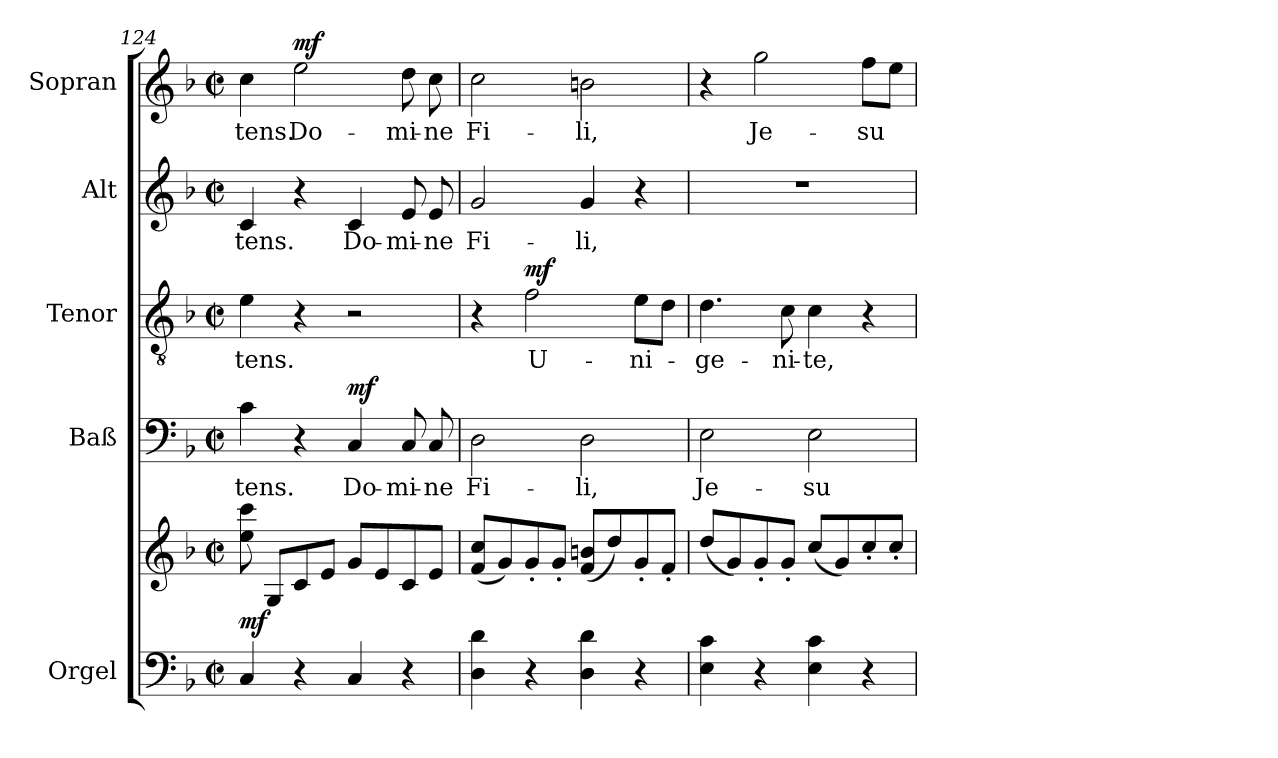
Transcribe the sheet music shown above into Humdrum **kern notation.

**kern	**kern	**dynam	**kern	**text	**dynam	**kern	**text	**dynam	**kern	**text	**kern	**text	**dynam
*part5	*part5	*part5	*part4	*part4	*part4	*part3	*part3	*part3	*part2	*part2	*part1	*part1	*part1
*staff6	*staff5	*staff5/6	*staff4	*staff4	*staff4	*staff3	*staff3	*staff3	*staff2	*staff2	*staff1	*staff1	*staff1
*I"Orgel	*	*	*I"Baß	*	*	*I"Tenor	*	*	*I"Alt	*	*I"Sopran	*	*
*I'Org.	*	*	*	*	*	*	*	*	*	*	*	*	*
*clefF4	*clefG2	*	*clefF4	*	*	*clefGv2	*	*	*clefG2	*	*clefG2	*	*
*k[b-]	*k[b-]	*	*k[b-]	*	*	*k[b-]	*	*	*k[b-]	*	*k[b-]	*	*
*F:	*F:	*	*F:	*	*	*F:	*	*	*F:	*	*F:	*	*
*M2/2	*M2/2	*	*M2/2	*	*	*M2/2	*	*	*M2/2	*	*M2/2	*	*
*met(c|)	*met(c|)	*	*met(c|)	*	*	*met(c|)	*	*	*met(c|)	*	*met(c|)	*	*
=124	=124	=124	=124	=124	=124	=124	=124	=124	=124	=124	=124	=124	=124
!	!	!LO:DY:b	!	!LO:LY:b	!	!	!LO:LY:b	!	!	!LO:LY:b	!	!LO:LY:b	!
4C/	8ee\ 8ccc\	mf	4c\	-tens.	.	4e\	-tens.	.	4c/	-tens.	4cc\	-tens.	.
.	8G/L	.	.	.	.	.	.	.	.	.	.	.	.
!	!	!	!	!	!	!	!	!	!	!	!	!LO:LY:b	!LO:DY:a
4r	8c/	.	4r	.	.	4r	.	.	4r	.	2ee\	Do-	mf
.	8e/J	.	.	.	.	.	.	.	.	.	.	.	.
!	!	!	!	!LO:LY:b	!LO:DY:a	!	!	!	!	!LO:LY:b	!	!	!
4C/	8g/L	.	4C/	Do-	mf	2r	.	.	4c/	Do-	.	.	.
.	8e/	.	.	.	.	.	.	.	.	.	.	.	.
!	!	!	!	!LO:LY:b	!	!	!	!	!	!LO:LY:b	!	!LO:LY:b	!
4r	8c/	.	8C/	-mi-	.	.	.	.	8e/	-mi-	8dd\	-mi-	.
!	!	!	!	!LO:LY:b	!	!	!	!	!	!LO:LY:b	!	!LO:LY:b	!
.	8e/J	.	8C/	-ne	.	.	.	.	8e/	-ne	8cc\	-ne	.
=125	=125	=125	=125	=125	=125	=125	=125	=125	=125	=125	=125	=125	=125
!	!	!	!	!LO:LY:b	!	!	!	!	!	!LO:LY:b	!	!LO:LY:b	!
4D\ 4d\	(<8f/ 8cc/L	.	2D\	Fi-	.	4r	.	.	2g/	Fi-	2cc\	Fi-	.
.	8g/)	.	.	.	.	.	.	.	.	.	.	.	.
!	!	!	!	!	!	!	!LO:LY:b	!LO:DY:a	!	!	!	!	!
4r	8g'</	.	.	.	.	2f\	U-	mf	.	.	.	.	.
.	8g'</J	.	.	.	.	.	.	.	.	.	.	.	.
!	!	!	!	!LO:LY:b	!	!	!	!	!	!LO:LY:b	!	!LO:LY:b	!
4D\ 4d\	(<8f/ 8bn/L	.	2D\	-li,	.	.	.	.	4g/	-li,	2bn\	-li,	.
.	8dd/)	.	.	.	.	.	.	.	.	.	.	.	.
!	!	!	!	!	!	!	!LO:LY:b	!	!	!	!	!	!
4r	8g'</	.	.	.	.	8e\L	-ni-	.	4r	.	.	.	.
.	8f'</J	.	.	.	.	8d\J	.	.	.	.	.	.	.
=126	=126	=126	=126	=126	=126	=126	=126	=126	=126	=126	=126	=126	=126
!	!	!	!	!LO:LY:b	!	!	!LO:LY:b	!	!	!	!	!	!
4E\ 4c\	(<8dd/L	.	2E\	Je-	.	4.d\	-ge-	.	1r	.	4r	.	.
.	8g/)	.	.	.	.	.	.	.	.	.	.	.	.
!	!	!	!	!	!	!	!	!	!	!	!	!LO:LY:b	!
4r	8g'</	.	.	.	.	.	.	.	.	.	2gg\	Je-	.
!	!	!	!	!	!	!	!LO:LY:b	!	!	!	!	!	!
.	8g'</J	.	.	.	.	8c\	-ni-	.	.	.	.	.	.
!	!	!	!	!LO:LY:b	!	!	!LO:LY:b	!	!	!	!	!	!
4E\ 4c\	(<8cc/L	.	2E\	-su	.	4c\	-te,	.	.	.	.	.	.
.	8g/)	.	.	.	.	.	.	.	.	.	.	.	.
!	!	!	!	!	!	!	!	!	!	!	!	!LO:LY:b	!
4r	8cc'</	.	.	.	.	4r	.	.	.	.	8ff\L	-su	.
.	8cc'</J	.	.	.	.	.	.	.	.	.	8ee\J	.	.
=	=	=	=	=	=	=	=	=	=	=	=	=	=
*-	*-	*-	*-	*-	*-	*-	*-	*-	*-	*-	*-	*-	*-
